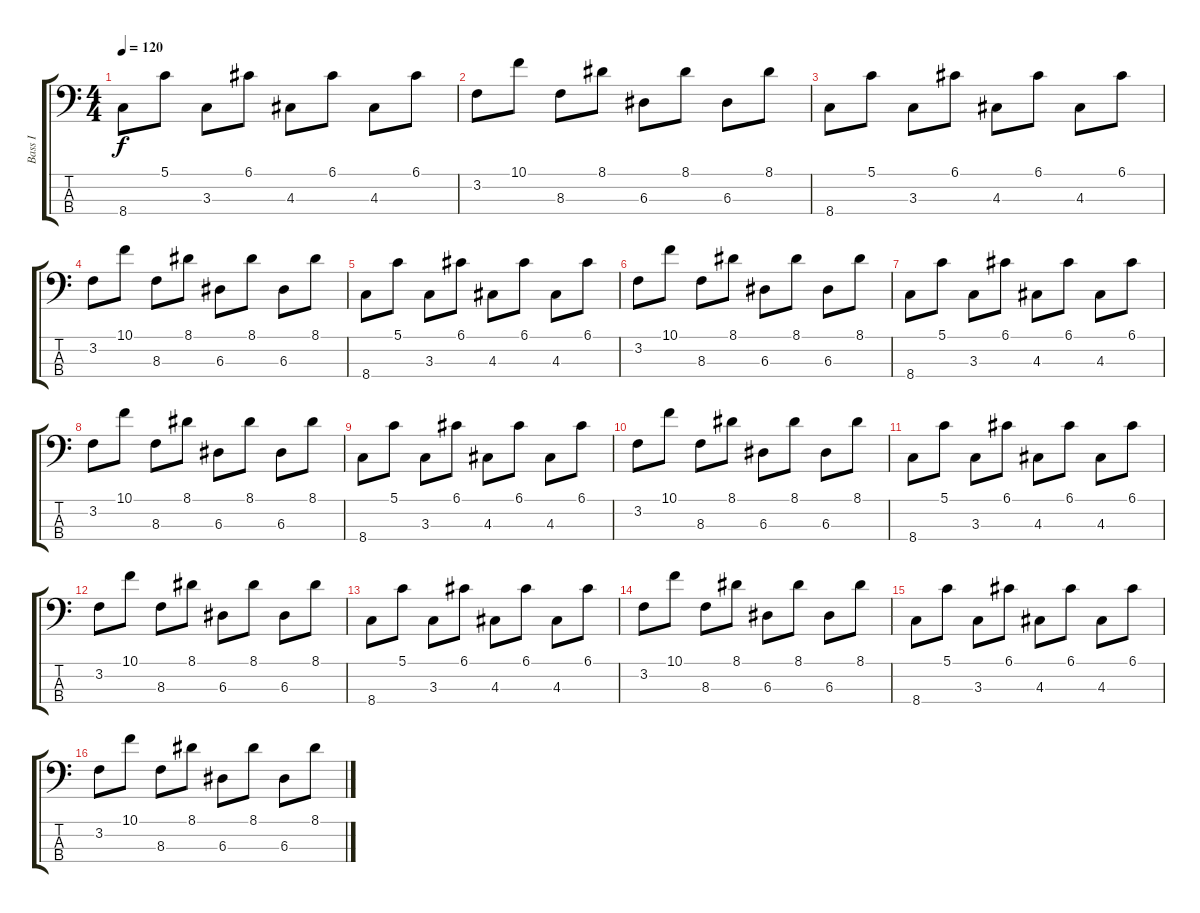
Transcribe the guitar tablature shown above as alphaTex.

\track ("Bass I" "Bass I") {instrument acousticbass}
\staff {score tabs}
\tuning (G2 D2 A1 E1) {hide}
\ts (4 4)
\tempo 120
\clef f4
\ks c
8.4.8{dy f} 5.1.8 3.3.8 6.1.8 4.3.8 6.1.8 4.3.8 6.1.8 |
3.2.8 10.1.8 8.3.8 8.1.8 6.3.8 8.1.8 6.3.8 8.1.8 |
8.4.8 5.1.8 3.3.8 6.1.8 4.3.8 6.1.8 4.3.8 6.1.8 |
3.2.8 10.1.8 8.3.8 8.1.8 6.3.8 8.1.8 6.3.8 8.1.8 |
8.4.8 5.1.8 3.3.8 6.1.8 4.3.8 6.1.8 4.3.8 6.1.8 |
3.2.8 10.1.8 8.3.8 8.1.8 6.3.8 8.1.8 6.3.8 8.1.8 |
8.4.8 5.1.8 3.3.8 6.1.8 4.3.8 6.1.8 4.3.8 6.1.8 |
3.2.8 10.1.8 8.3.8 8.1.8 6.3.8 8.1.8 6.3.8 8.1.8 |
8.4.8 5.1.8 3.3.8 6.1.8 4.3.8 6.1.8 4.3.8 6.1.8 |
3.2.8 10.1.8 8.3.8 8.1.8 6.3.8 8.1.8 6.3.8 8.1.8 |
8.4.8 5.1.8 3.3.8 6.1.8 4.3.8 6.1.8 4.3.8 6.1.8 |
3.2.8 10.1.8 8.3.8 8.1.8 6.3.8 8.1.8 6.3.8 8.1.8 |
8.4.8 5.1.8 3.3.8 6.1.8 4.3.8 6.1.8 4.3.8 6.1.8 |
3.2.8 10.1.8 8.3.8 8.1.8 6.3.8 8.1.8 6.3.8 8.1.8 |
8.4.8 5.1.8 3.3.8 6.1.8 4.3.8 6.1.8 4.3.8 6.1.8 |
3.2.8 10.1.8 8.3.8 8.1.8 6.3.8 8.1.8 6.3.8 8.1.8
